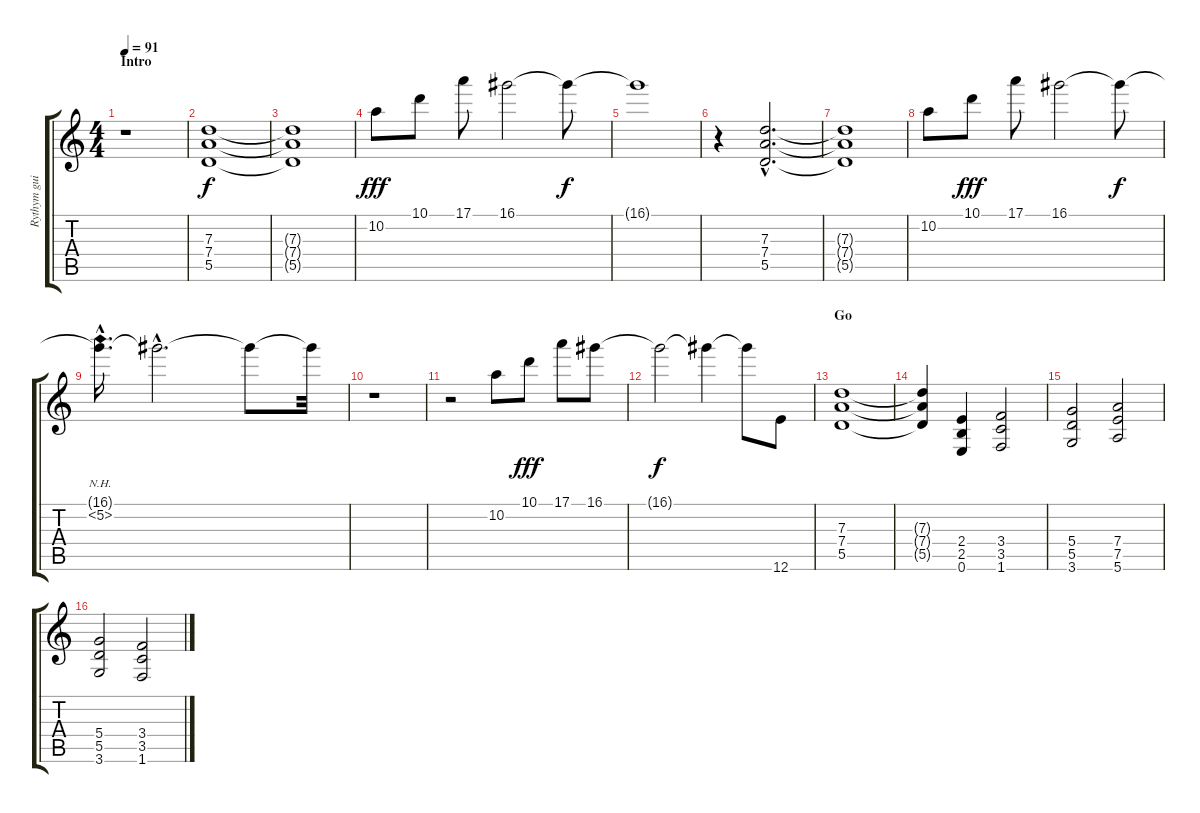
\track ("Rythym guitar" "Rythym gui") {instrument distortionguitar}
\staff {score tabs}
\tuning (E4 B3 G3 D3 A2 E2) {hide}
\ts (4 4)
\section ("" "Intro")
\tempo 91
\clef g2
\ks c
r.1{dy f instrument distortionguitar} |
(7.3 7.4 5.5).1 |
(7.3{t} 7.4{t} 5.5{t}).1 |
10.2.8{dy fff} 10.1.8 17.1.8 16.1.2 16.1{t}.8{dy f} |
16.1{t}.1 |
r.4 (7.3{hac} 7.4{hac} 5.5{hac}).2{d} |
(7.3{t} 7.4{t} 5.5{t}).1 |
10.2.8 10.1.8{dy fff} 17.1.8 16.1.2 16.1{t}.8{dy f} |
(16.1{hac t} 5.2{nh hac}).16{d} 16.1{hac t}.2{d} 16.1{t}.8 16.1{t}.32 |
r.1 |
r.2 10.2.8 10.1.8{dy fff} 17.1.8 16.1.8 |
16.1{t}.2{dy f} 16.1{t}.4 16.1{t}.8 12.6.8 |
\section ("" "Go")
(7.3 7.4 5.5).1 |
(7.3{t} 7.4{t} 5.5{t}).4 (2.4 2.5 0.6).4 (3.4 3.5 1.6).2 |
(5.4 5.5 3.6).2 (7.4 7.5 5.6).2 |
(5.4 5.5 3.6).2 (3.4 3.5 1.6).2
